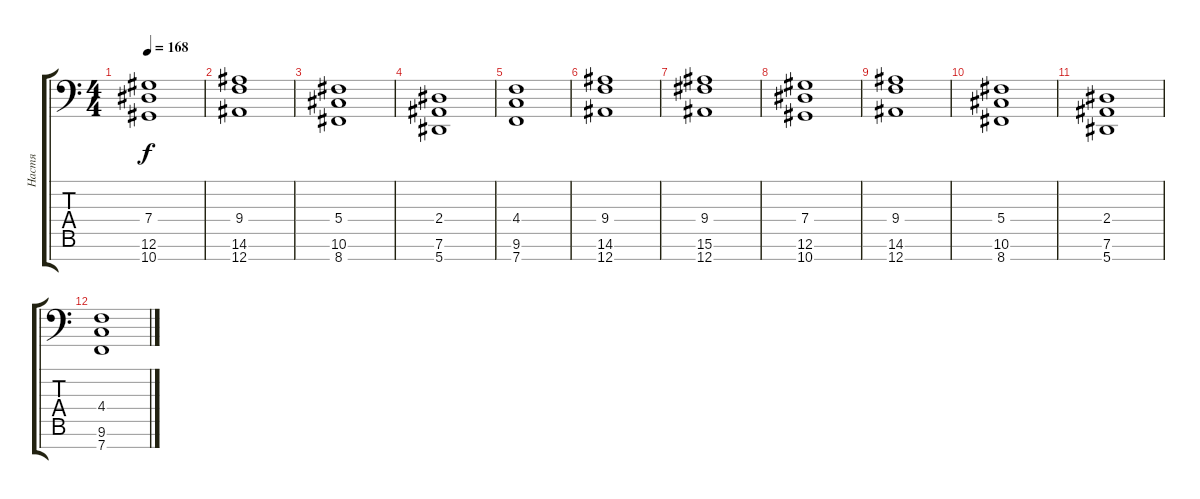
\track ("Настя" "Настя") {instrument stringensemble1}
\staff {score tabs}
\tuning (Eb4 Bb3 Gb3 Db3 Ab2 Eb2 Bb1) {hide}
\ts (4 4)
\tempo 168
\clef f4
\ks c
(7.4 12.6 10.7).1{dy f} |
(9.4 14.6 12.7).1 |
(5.4 10.6 8.7).1 |
(2.4 7.6 5.7).1 |
(4.4 9.6 7.7).1 |
(9.4 14.6 12.7).1 |
(9.4 15.6 12.7).1 |
(7.4 12.6 10.7).1 |
(9.4 14.6 12.7).1 |
(5.4 10.6 8.7).1 |
(2.4 7.6 5.7).1 |
(4.4 9.6 7.7).1
